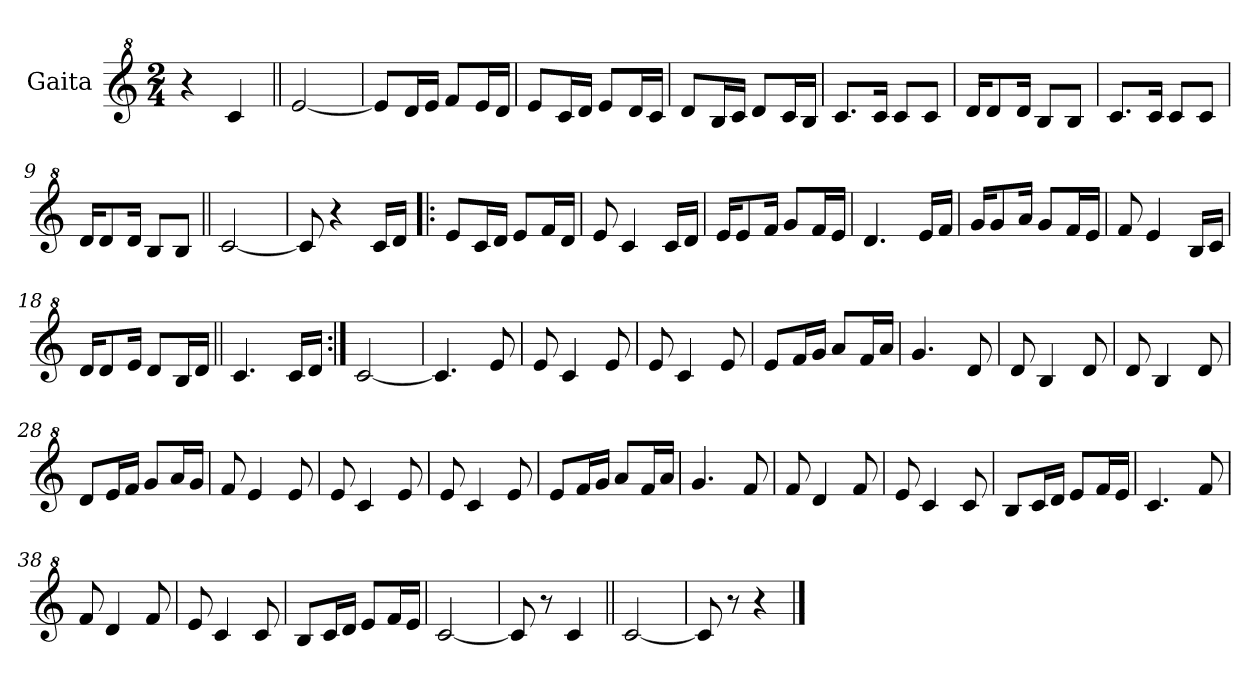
**kern
*part1
*staff1
*I"Gaita
*clefG^2
*k[]
*M2/4
*MM120
=1
4r
4cc/
=2||
[2ee/
=3
8ee/L]
16dd/L
16ee/JJ
8ff/L
16ee/L
16dd/JJ
=4
8ee/L
16cc/L
16dd/JJ
8ee/L
16dd/L
16cc/JJ
=5
8dd/L
16b/L
16cc/JJ
8dd/L
16cc/L
16b/JJ
=6
8.cc/L
16cc/Jk
8cc/L
8cc/J
=7
16dd/KL
8dd/
16dd/Jk
8b/L
8b/J
=8
8.cc/L
16cc/Jk
8cc/L
8cc/J
!!LO:LB:g=z
=9
16dd/KL
8dd/
16dd/Jk
8b/L
8b/J
=10||
[2cc/
=11
8cc/]
4r
16cc/LL
16dd/JJ
=12!|:
8ee/L
16cc/L
16dd/JJ
8ee/L
16ff/L
16dd/JJ
=13
8ee/
4cc/
16cc/LL
16dd/JJ
=14
16ee/KL
8ee/
16ff/Jk
8gg/L
16ff/L
16ee/JJ
=15
4.dd/
16ee/LL
16ff/JJ
=16
16gg/KL
8gg/
16aa/Jk
8gg/L
16ff/L
16ee/JJ
=17
8ff/
4ee/
16b/LL
16cc/JJ
!!LO:LB:g=z
=18
16dd/KL
8dd/
16ee/Jk
8dd/L
16b/L
16dd/JJ
=19||
4.cc/
16cc/LL
16dd/JJ
=20:|!
[2cc/
=21
4.cc/]
8ee/
=22
8ee/
4cc/
8ee/
=23
8ee/
4cc/
8ee/
=24
8ee/L
16ff/L
16gg/JJ
8aa/L
16ff/L
16aa/JJ
=25
4.gg/
8dd/
=26
8dd/
4b/
8dd/
=27
8dd/
4b/
8dd/
!!LO:LB:g=z
=28
8dd/L
16ee/L
16ff/JJ
8gg/L
16aa/L
16gg/JJ
=29
8ff/
4ee/
8ee/
=30
8ee/
4cc/
8ee/
=31
8ee/
4cc/
8ee/
=32
8ee/L
16ff/L
16gg/JJ
8aa/L
16ff/L
16aa/JJ
=33
4.gg/
8ff/
=34
8ff/
4dd/
8ff/
=35
8ee/
4cc/
8cc/
=36
8b/L
16cc/L
16dd/JJ
8ee/L
16ff/L
16ee/JJ
!!LO:LB:g=z
=37
4.cc/
8ff/
=38
8ff/
4dd/
8ff/
=39
8ee/
4cc/
8cc/
=40
8b/L
16cc/L
16dd/JJ
8ee/L
16ff/L
16ee/JJ
=41
[2cc/
=42
8cc/]
8r
4cc/
=43||
[2cc/
=44
8cc/]
8r
4r
==
*-
